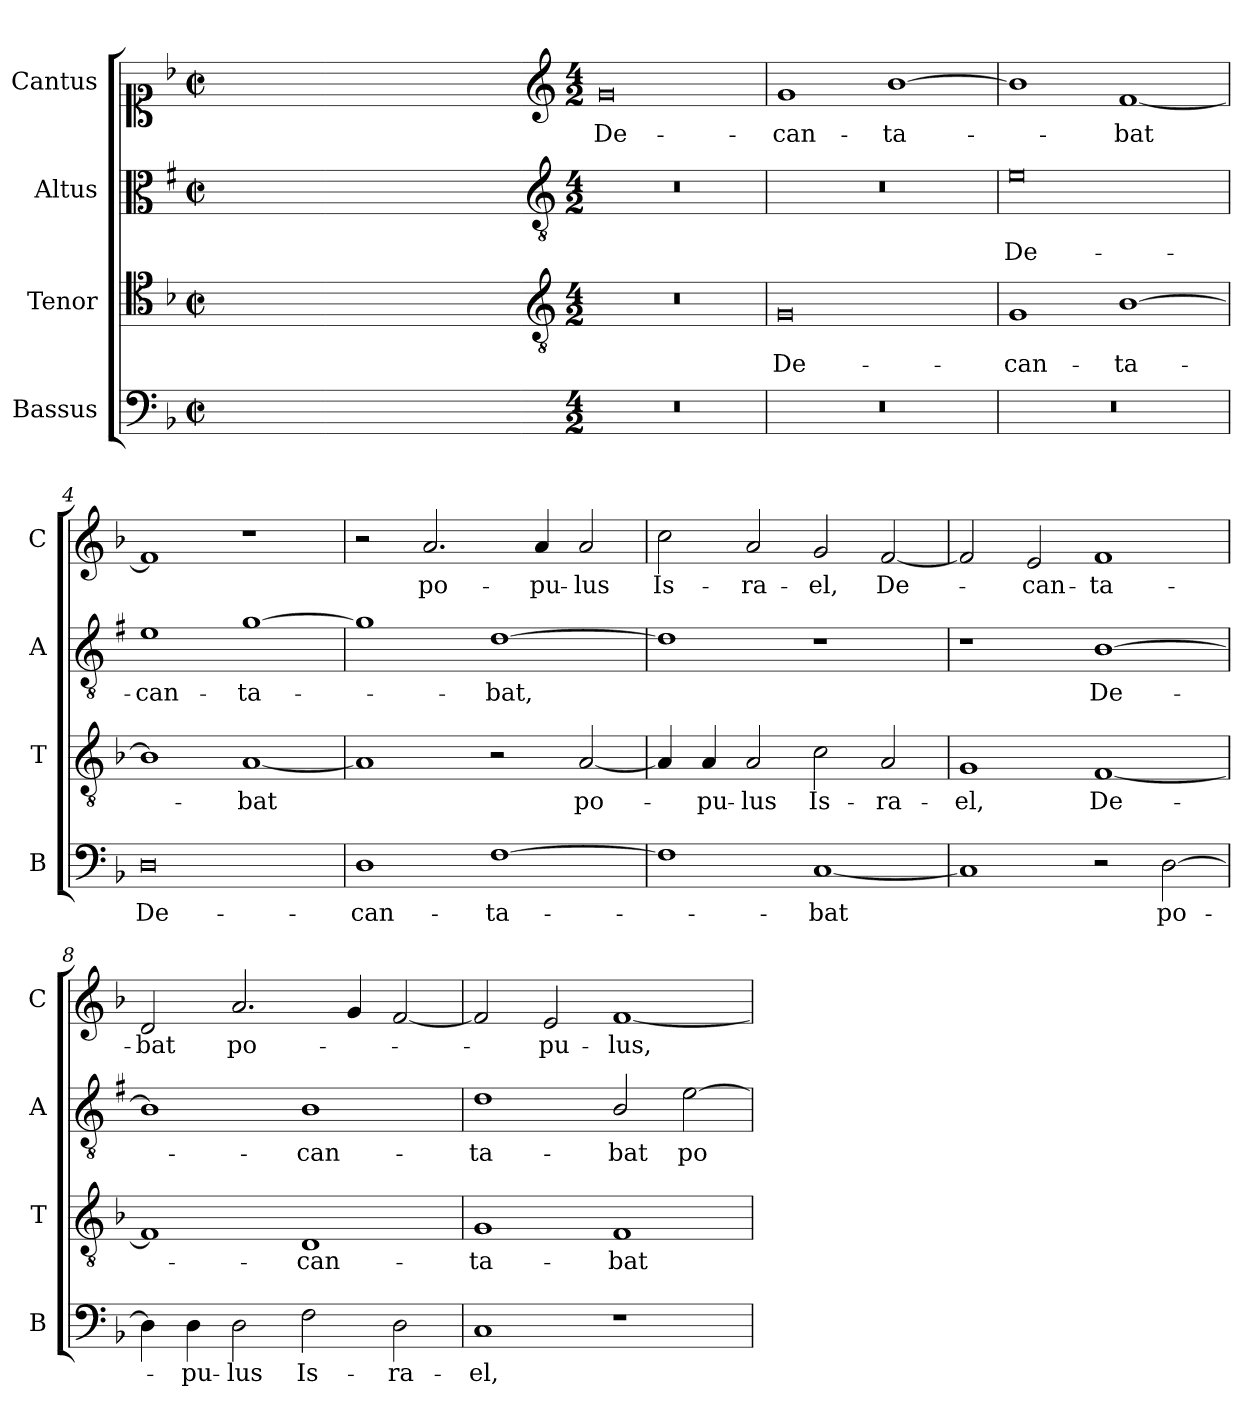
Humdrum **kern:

**kern	**text	**kern	**text	**kern	**text	**kern	**text
*part4	*part4	*part3	*part3	*part2	*part2	*part1	*part1
*staff4	*staff4	*staff3	*staff3	*staff2	*staff2	*staff1	*staff1
*I"Bassus	*	*I"Tenor	*	*I"Altus	*	*I"Cantus	*
*I'B	*	*I'T	*	*I'A	*	*I'C	*
*clefF4	*	*clefC4	*	*clefC3	*	*clefC1	*
*	*	*	*	*ITrd1c2	*	*	*
*k[b-]	*	*k[b-]	*	*k[b-]	*	*k[b-]	*
*F:	*	*F:	*	*F:	*	*F:	*
*M2/2	*	*M2/2	*	*M2/2	*	*M2/2	*
*met(c|)	*	*met(c|)	*	*met(c|)	*	*met(c|)	*
=	=	=	=	=	=	=	=
1ryy	.	1ryy	.	1ryy	.	1ryy	.
=1X-	=1X-	=1X-	=1X-	=1X-	=1X-	=1X-	=1X-
4ryy	.	4ryy	.	4ryy	.	4ryy	.
4ryy	.	4ryy	.	4ryy	.	4ryy	.
4ryy	.	4ryy	.	4ryy	.	4ryy	.
4ryy	.	4ryy	.	4ryy	.	4ryy	.
=1-	=1-	=1-	=1-	=1-	=1-	=1-	=1-
*	*	*clefGv2	*	*clefGv2	*	*clefG2	*
*M4/2	*	*M4/2	*	*M4/2	*	*M4/2	*
!	!	!	!	!	!	!	!LO:LY:b
0r	.	0r	.	0r	.	0g	De-
=2	=2	=2	=2	=2	=2	=2	=2
!	!	!	!LO:LY:b	!	!	!	!LO:LY:b
0r	.	0G	De-	0r	.	1g	-can-
!	!	!	!	!	!	!	!LO:LY:b
.	.	.	.	.	.	[1b-	-ta-
=3	=3	=3	=3	=3	=3	=3	=3
!	!	!	!LO:LY:b	!	!LO:LY:b	!	!
0r	.	1G	-can-	0d	De-	1b-]	.
!	!	!	!LO:LY:b	!	!	!	!LO:LY:b
.	.	[1B-	-ta-	.	.	[1f	-bat
=4	=4	=4	=4	=4	=4	=4	=4
!	!LO:LY:b	!	!	!	!LO:LY:b	!	!
0D	De-	1B-]	.	1d	-can-	1f]	.
!	!	!	!LO:LY:b	!	!LO:LY:b	!	!
.	.	[1A	-bat	[1f	-ta-	1r	.
=5	=5	=5	=5	=5	=5	=5	=5
!	!LO:LY:b	!	!	!	!	!	!
1D	-can-	1A]	.	1f]	.	2r	.
!	!	!	!	!	!	!	!LO:LY:b
.	.	.	.	.	.	2.a/	po-
!	!LO:LY:b	!	!	!	!LO:LY:b	!	!
[1F	-ta-	2r	.	[1c	-bat,	.	.
!	!	!	!	!	!	!	!LO:LY:b
.	.	.	.	.	.	4a/	-pu-
!	!	!	!LO:LY:b	!	!	!	!LO:LY:b
.	.	[2A/	po-	.	.	2a/	-lus
!!LO:LB:g=z
=6	=6	=6	=6	=6	=6	=6	=6
!	!	!	!	!	!	!	!LO:LY:b
1F]	.	4A/]	.	1c]	.	2cc\	Is-
!	!	!	!LO:LY:b	!	!	!	!
.	.	4A/	-pu-	.	.	.	.
!	!	!	!LO:LY:b	!	!	!	!LO:LY:b
.	.	2A/	-lus	.	.	2a/	-ra-
!	!LO:LY:b	!	!LO:LY:b	!	!	!	!LO:LY:b
[1C	-bat	2c\	Is-	1r	.	2g/	-el,
!	!	!	!LO:LY:b	!	!	!	!LO:LY:b
.	.	2A/	-ra-	.	.	[2f/	De-
=7	=7	=7	=7	=7	=7	=7	=7
!	!	!	!LO:LY:b	!	!	!	!
1C]	.	1G	-el,	1r	.	2f/]	.
!	!	!	!	!	!	!	!LO:LY:b
.	.	.	.	.	.	2e/	-can-
!	!	!	!LO:LY:b	!	!LO:LY:b	!	!LO:LY:b
2r	.	[1F	De-	[1A	De-	1f	-ta-
!	!LO:LY:b	!	!	!	!	!	!
[2D\	po-	.	.	.	.	.	.
=8	=8	=8	=8	=8	=8	=8	=8
!	!	!	!	!	!	!	!LO:LY:b
4D\]	.	1F]	.	1A]	.	2d/	-bat
!	!LO:LY:b	!	!	!	!	!	!
4D\	-pu-	.	.	.	.	.	.
!	!LO:LY:b	!	!	!	!	!	!LO:LY:b
2D\	-lus	.	.	.	.	2.a/	po-
!	!LO:LY:b	!	!LO:LY:b	!	!LO:LY:b	!	!
2F\	Is-	1D	-can-	1A	-can-	.	.
.	.	.	.	.	.	4g/	.
!	!LO:LY:b	!	!	!	!	!	!
2D\	-ra-	.	.	.	.	[2f/	.
=9	=9	=9	=9	=9	=9	=9	=9
!	!LO:LY:b	!	!LO:LY:b	!	!LO:LY:b	!	!
1C	-el,	1G	-ta-	1c	-ta-	2f/]	.
!	!	!	!	!	!	!	!LO:LY:b
.	.	.	.	.	.	2e/	-pu-
!	!	!	!LO:LY:b	!	!LO:LY:b	!	!LO:LY:b
1r	.	1F	-bat	2A/	-bat	[1f	-lus,
!	!	!	!	!	!LO:LY:b	!	!
.	.	.	.	[2d\	po-	.	.
=	=	=	=	=	=	=	=
*-	*-	*-	*-	*-	*-	*-	*-
